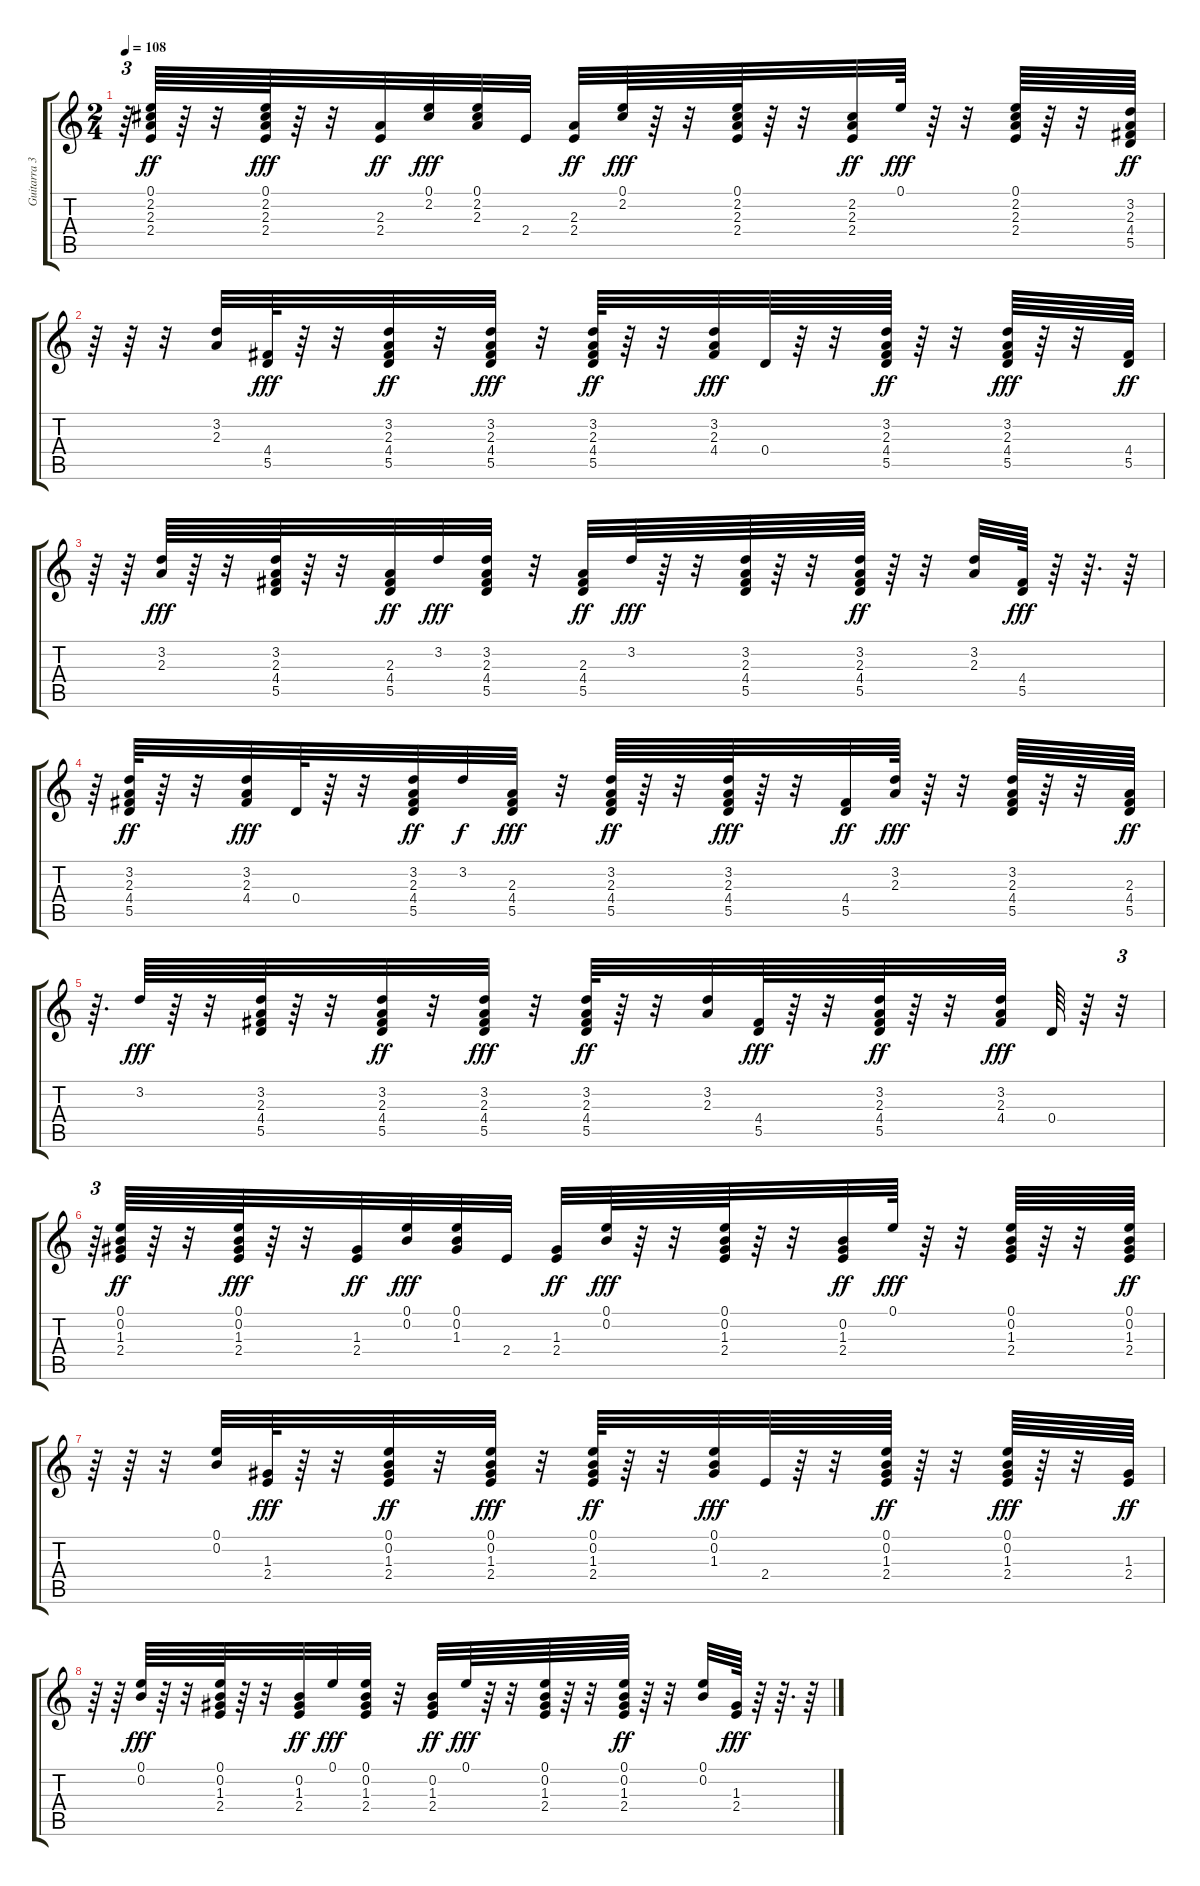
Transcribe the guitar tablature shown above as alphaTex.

\track ("Guitarra 3" "Guitarra 3") {instrument acousticguitarnylon}
\staff {score tabs}
\tuning (E4 B3 G3 D3 A2 E2) {hide}
\ts (2 4)
\tempo 108
\clef g2
\ks c
r.64{tu (3 2) dy fff} (0.1 2.2 2.3 2.4).64{dy ff} r.64 r.32 (0.1 2.2 2.3 2.4).64{dy fff} r.64 r.32 (2.3 2.4).32{dy ff} (0.1 2.2).32{dy fff} (0.1 2.2 2.3).32 2.4.32 (2.3 2.4).32{dy ff} (0.1 2.2).64{dy fff} r.64 r.32 (0.1 2.2 2.3 2.4).64 r.64 r.32 (2.2 2.3 2.4).32{dy ff} 0.1.64{dy fff} r.64 r.32 (0.1 2.2 2.3 2.4).64 r.64 r.32 (3.2 2.3 4.4 5.5).64{dy ff} |
r.64 r.64 r.32 (3.2 2.3).32 (4.4 5.5).64{dy fff} r.64 r.32 (3.2 2.3 4.4 5.5).32{dy ff} r.32 (3.2 2.3 4.4 5.5).32{dy fff} r.32 (3.2 2.3 4.4 5.5).64{dy ff} r.64 r.32 (3.2 2.3 4.4).32{dy fff} 0.4.64 r.64 r.32 (3.2 2.3 4.4 5.5).64{dy ff} r.64 r.32 (3.2 2.3 4.4 5.5).64{dy fff} r.64 r.32 (4.4 5.5).64{dy ff} |
r.64 r.64 (3.2 2.3).64{dy fff} r.64 r.32 (3.2 2.3 4.4 5.5).64 r.64 r.32 (2.3 4.4 5.5).32{dy ff} 3.2.32{dy fff} (3.2 2.3 4.4 5.5).32 r.32 (2.3 4.4 5.5).32{dy ff} 3.2.64{dy fff} r.64 r.32 (3.2 2.3 4.4 5.5).64 r.64 r.32 (3.2 2.3 4.4 5.5).64{dy ff} r.64 r.32 (3.2 2.3).32 (4.4 5.5).64{dy fff} r.64 r.64{d} r.64 |
r.64 (3.2 2.3 4.4 5.5).64{dy ff} r.64 r.32 (3.2 2.3 4.4).32{dy fff} 0.4.64 r.64 r.32 (3.2 2.3 4.4 5.5).32{dy ff} 3.2.32{dy f} (2.3 4.4 5.5).32{dy fff} r.32 (3.2 2.3 4.4 5.5).64{dy ff} r.64 r.32 (3.2 2.3 4.4 5.5).64{dy fff} r.64 r.32 (4.4 5.5).32{dy ff} (3.2 2.3).64{dy fff} r.64 r.32 (3.2 2.3 4.4 5.5).64 r.64 r.32 (2.3 4.4 5.5).64{dy ff} |
r.64{d} 3.2.64{dy fff} r.64 r.32 (3.2 2.3 4.4 5.5).64 r.64 r.32 (3.2 2.3 4.4 5.5).32{dy ff} r.32 (3.2 2.3 4.4 5.5).32{dy fff} r.32 (3.2 2.3 4.4 5.5).64{dy ff} r.64 r.32 (3.2 2.3).32 (4.4 5.5).64{dy fff} r.64 r.32 (3.2 2.3 4.4 5.5).64{dy ff} r.64 r.32 (3.2 2.3 4.4).32{dy fff} 0.4.64 r.64 r.32{tu (3 2)} |
r.64{tu (3 2)} (0.1 0.2 1.3 2.4).64{dy ff} r.64 r.32 (0.1 0.2 1.3 2.4).64{dy fff} r.64 r.32 (1.3 2.4).32{dy ff} (0.1 0.2).32{dy fff} (0.1 0.2 1.3).32 2.4.32 (1.3 2.4).32{dy ff} (0.1 0.2).64{dy fff} r.64 r.32 (0.1 0.2 1.3 2.4).64 r.64 r.32 (0.2 1.3 2.4).32{dy ff} 0.1.64{dy fff} r.64 r.32 (0.1 0.2 1.3 2.4).64 r.64 r.32 (0.1 0.2 1.3 2.4).64{dy ff} |
r.64 r.64 r.32 (0.1 0.2).32 (1.3 2.4).64{dy fff} r.64 r.32 (0.1 0.2 1.3 2.4).32{dy ff} r.32 (0.1 0.2 1.3 2.4).32{dy fff} r.32 (0.1 0.2 1.3 2.4).64{dy ff} r.64 r.32 (0.1 0.2 1.3).32{dy fff} 2.4.64 r.64 r.32 (0.1 0.2 1.3 2.4).64{dy ff} r.64 r.32 (0.1 0.2 1.3 2.4).64{dy fff} r.64 r.32 (1.3 2.4).64{dy ff} |
r.64 r.64 (0.1 0.2).64{dy fff} r.64 r.32 (0.1 0.2 1.3 2.4).64 r.64 r.32 (0.2 1.3 2.4).32{dy ff} 0.1.32{dy fff} (0.1 0.2 1.3 2.4).32 r.32 (0.2 1.3 2.4).32{dy ff} 0.1.64{dy fff} r.64 r.32 (0.1 0.2 1.3 2.4).64 r.64 r.32 (0.1 0.2 1.3 2.4).64{dy ff} r.64 r.32 (0.1 0.2).32 (1.3 2.4).64{dy fff} r.64 r.64{d} r.64
